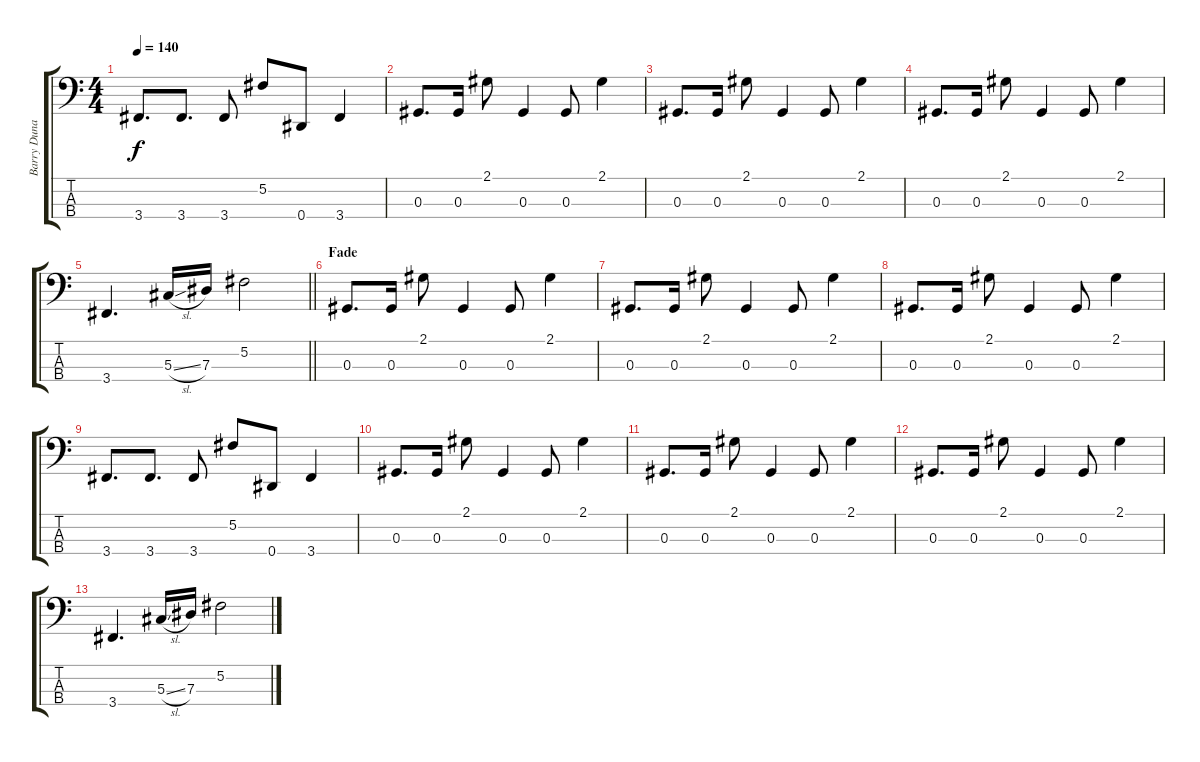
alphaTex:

\track ("Barry Dunaway" "Barry Duna") {instrument electricbassfinger}
\staff {score tabs}
\tuning (Gb2 Db2 Ab1 Eb1) {hide}
\ts (4 4)
\tempo 140
\clef f4
\ks c
3.4.8{d dy f} 3.4.8{d} 3.4.8 5.2.8 0.4.8 3.4.4 |
0.3.8{d} 0.3.16 2.1.8 0.3.4 0.3.8 2.1.4 |
0.3.8{d} 0.3.16 2.1.8 0.3.4 0.3.8 2.1.4 |
0.3.8{d} 0.3.16 2.1.8 0.3.4 0.3.8 2.1.4 |
\barLineRight lightlight
3.4.4{d} 5.3{sl}.16 7.3.16 5.2.2 |
\section ("" "Fade")
0.3.8{d} 0.3.16 2.1.8 0.3.4 0.3.8 2.1.4 |
0.3.8{d} 0.3.16 2.1.8 0.3.4 0.3.8 2.1.4 |
0.3.8{d} 0.3.16 2.1.8 0.3.4 0.3.8 2.1.4 |
3.4.8{d} 3.4.8{d} 3.4.8 5.2.8 0.4.8 3.4.4 |
0.3.8{d} 0.3.16 2.1.8 0.3.4 0.3.8 2.1.4 |
0.3.8{d} 0.3.16 2.1.8 0.3.4 0.3.8 2.1.4 |
0.3.8{d} 0.3.16 2.1.8 0.3.4 0.3.8 2.1.4 |
3.4.4{d} 5.3{sl}.16 7.3.16 5.2.2
